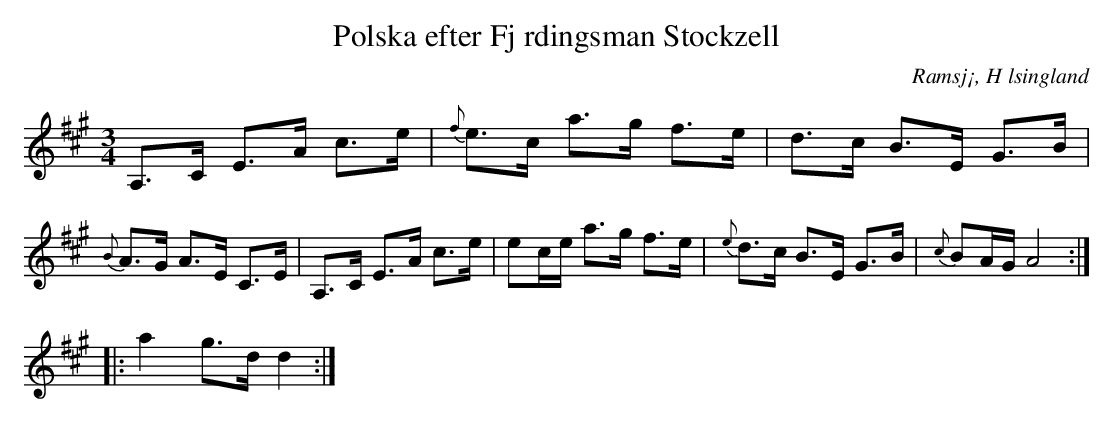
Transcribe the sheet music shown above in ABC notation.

X:1
T:Polska efter Fj rdingsman Stockzell
O: Ramsj¡, H lsingland
M:3/4
L:1/8
K:A
A,>C E>A c>e|{f}e>c a>g f>e| d>c B>E G>B |{B}A>G A>E C>E|A,>C E>A c>e|ec/e/ a>g f>e| {e}d>c B>E G>B |{c}BA/G/ A4:|
|:a2 g>d d2:|
